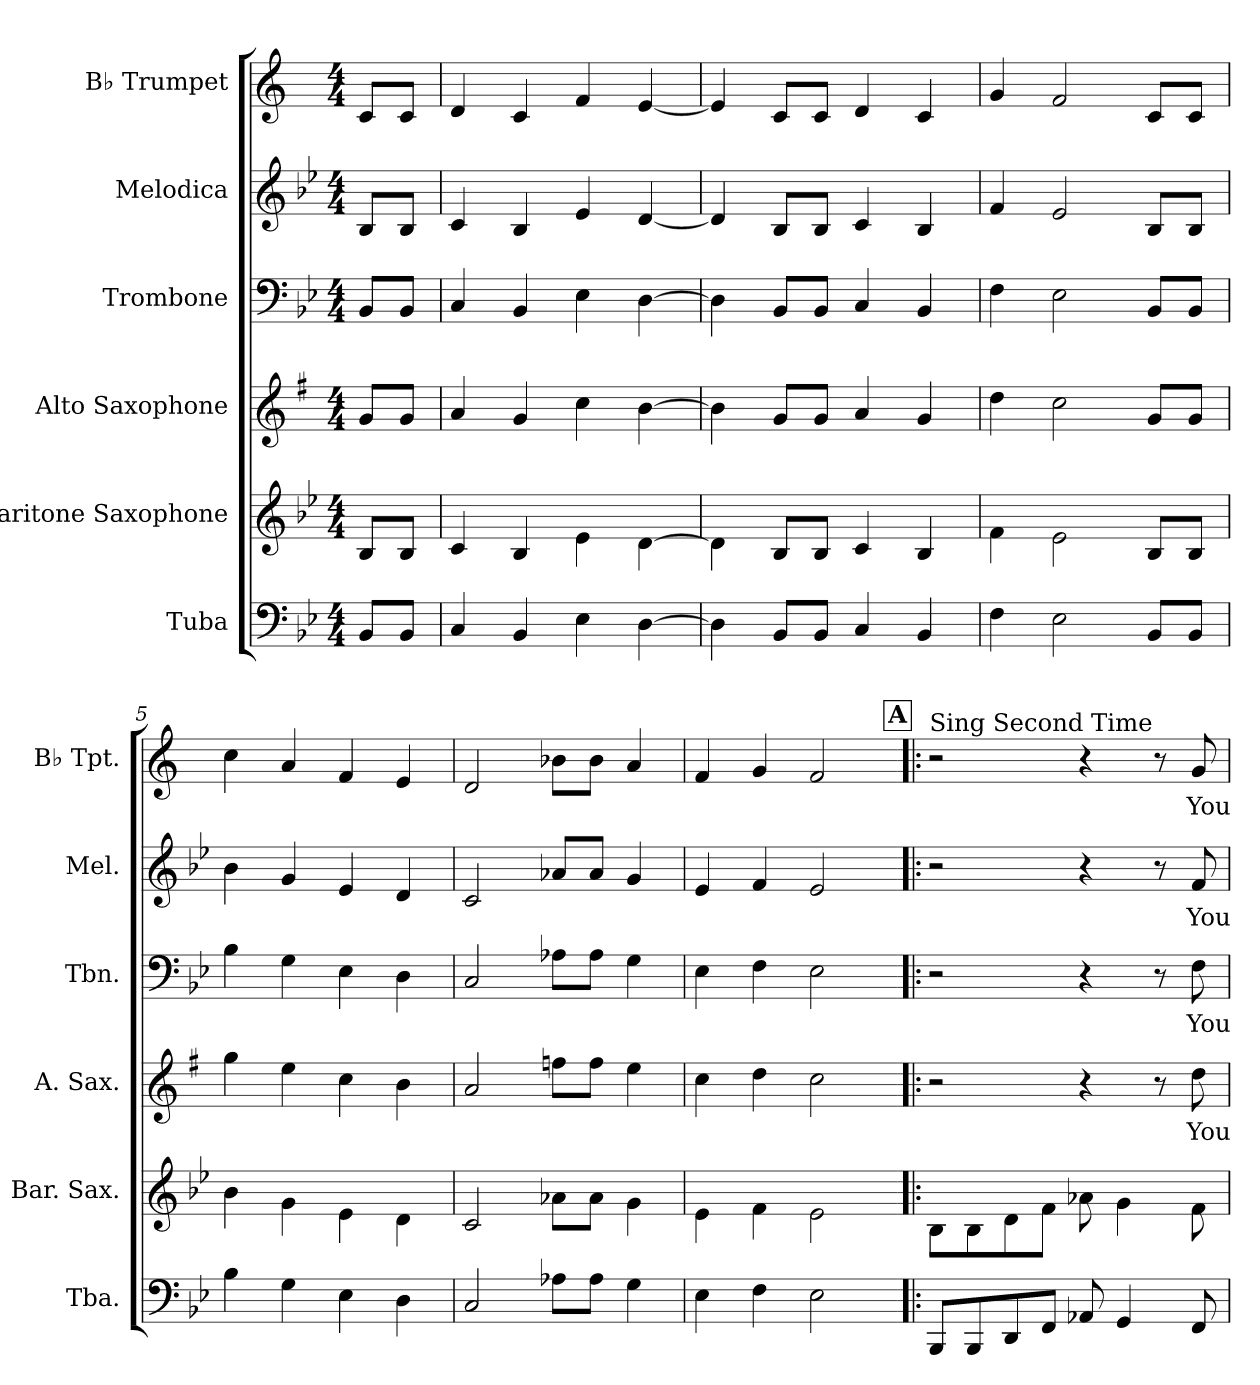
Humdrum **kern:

**kern	**kern	**kern	**text	**kern	**text	**kern	**text	**kern	**text
*part6	*part5	*part4	*part4	*part3	*part3	*part2	*part2	*part1	*part1
*staff6	*staff5	*staff4	*staff4	*staff3	*staff3	*staff2	*staff2	*staff1	*staff1
*I"Tuba	*I"Baritone Saxophone	*I"Alto Saxophone	*	*I"Trombone	*	*I"Melodica	*	*I"B♭ Trumpet	*
*I'Tba.	*I'Bar. Sax.	*I'A. Sax.	*	*I'Tbn.	*	*I'Mel.	*	*I'B♭ Tpt.	*
*clefF4	*clefG2	*clefG2	*	*clefF4	*	*clefG2	*	*clefG2	*
*	*ITrd12c21	*ITrd5c9	*	*	*	*	*	*ITrd1c2	*
*k[b-e-]	*k[b-e-]	*k[b-e-]	*	*k[b-e-]	*	*k[b-e-]	*	*k[b-e-]	*
*M4/4	*M4/4	*M4/4	*	*M4/4	*	*M4/4	*	*M4/4	*
=1	=1	=1	=1	=1	=1	=1	=1	=1	=1
8BB-/L	8BB-/L	8B-/L	.	8BB-/L	.	8B-/L	.	8B-/L	.
8BB-/J	8BB-/J	8B-/J	.	8BB-/J	.	8B-/J	.	8B-/J	.
=2	=2	=2	=2	=2	=2	=2	=2	=2	=2
4C/	4C/	4c/	.	4C/	.	4c/	.	4c/	.
4BB-/	4BB-/	4B-/	.	4BB-/	.	4B-/	.	4B-/	.
4E-\	4E-\	4e-\	.	4E-\	.	4e-/	.	4e-/	.
[4D\	[4D\	[4d\	.	[4D\	.	[4d/	.	[4d/	.
=3	=3	=3	=3	=3	=3	=3	=3	=3	=3
4D\]	4D\]	4d\]	.	4D\]	.	4d/]	.	4d/]	.
8BB-/L	8BB-/L	8B-/L	.	8BB-/L	.	8B-/L	.	8B-/L	.
8BB-/J	8BB-/J	8B-/J	.	8BB-/J	.	8B-/J	.	8B-/J	.
4C/	4C/	4c/	.	4C/	.	4c/	.	4c/	.
4BB-/	4BB-/	4B-/	.	4BB-/	.	4B-/	.	4B-/	.
=4	=4	=4	=4	=4	=4	=4	=4	=4	=4
4F\	4F\	4f\	.	4F\	.	4f/	.	4f/	.
2E-\	2E-\	2e-\	.	2E-\	.	2e-/	.	2e-/	.
8BB-/L	8BB-/L	8B-/L	.	8BB-/L	.	8B-/L	.	8B-/L	.
8BB-/J	8BB-/J	8B-/J	.	8BB-/J	.	8B-/J	.	8B-/J	.
=5	=5	=5	=5	=5	=5	=5	=5	=5	=5
4B-\	4B-\	4b-\	.	4B-\	.	4b-\	.	4b-\	.
4G\	4G\	4g\	.	4G\	.	4g/	.	4g/	.
4E-\	4E-\	4e-\	.	4E-\	.	4e-/	.	4e-/	.
4D\	4D\	4d\	.	4D\	.	4d/	.	4d/	.
=6	=6	=6	=6	=6	=6	=6	=6	=6	=6
2C/	2C/	2c/	.	2C/	.	2c/	.	2c/	.
8A-X\L	8A-X\L	8a-X\L	.	8A-X\L	.	8a-X/L	.	8a-X\L	.
8A-\J	8A-\J	8a-\J	.	8A-\J	.	8a-/J	.	8a-\J	.
4G\	4G\	4g\	.	4G\	.	4g/	.	4g/	.
=7	=7	=7	=7	=7	=7	=7	=7	=7	=7
4E-\	4E-\	4e-\	.	4E-\	.	4e-/	.	4e-/	.
4F\	4F\	4f\	.	4F\	.	4f/	.	4f/	.
2E-\	2E-\	2e-\	.	2E-\	.	2e-/	.	2e-/	.
!!LO:PB:g=z
!!LO:REH:place=s1:a:B:fs=14:t=A
=8!|:	=8!|:	=8!|:	=8!|:	=8!|:	=8!|:	=8!|:	=8!|:	=8!|:	=8!|:
!	!	!	!	!	!	!	!	!LO:TX:t=Sing Second Time	!
8BBB-/L	8BB-\L	2r	.	2r	.	2r	.	2r	.
8BBB-/	8BB-\	.	.	.	.	.	.	.	.
8DD/	8D\	.	.	.	.	.	.	.	.
8FF/J	8F\J	.	.	.	.	.	.	.	.
8AA-X/	8A-X\	4r	.	4r	.	4r	.	4r	.
4GG/	4G\	.	.	.	.	.	.	.	.
.	.	8r	.	8r	.	8r	.	8r	.
!	!	!	!LO:LY:b	!	!LO:LY:b	!	!LO:LY:b	!	!LO:LY:b
8FF/	8F\	8f\	You	8F\	You	8f/	You	8f/	You
=	=	=	=	=	=	=	=	=	=
*-	*-	*-	*-	*-	*-	*-	*-	*-	*-
